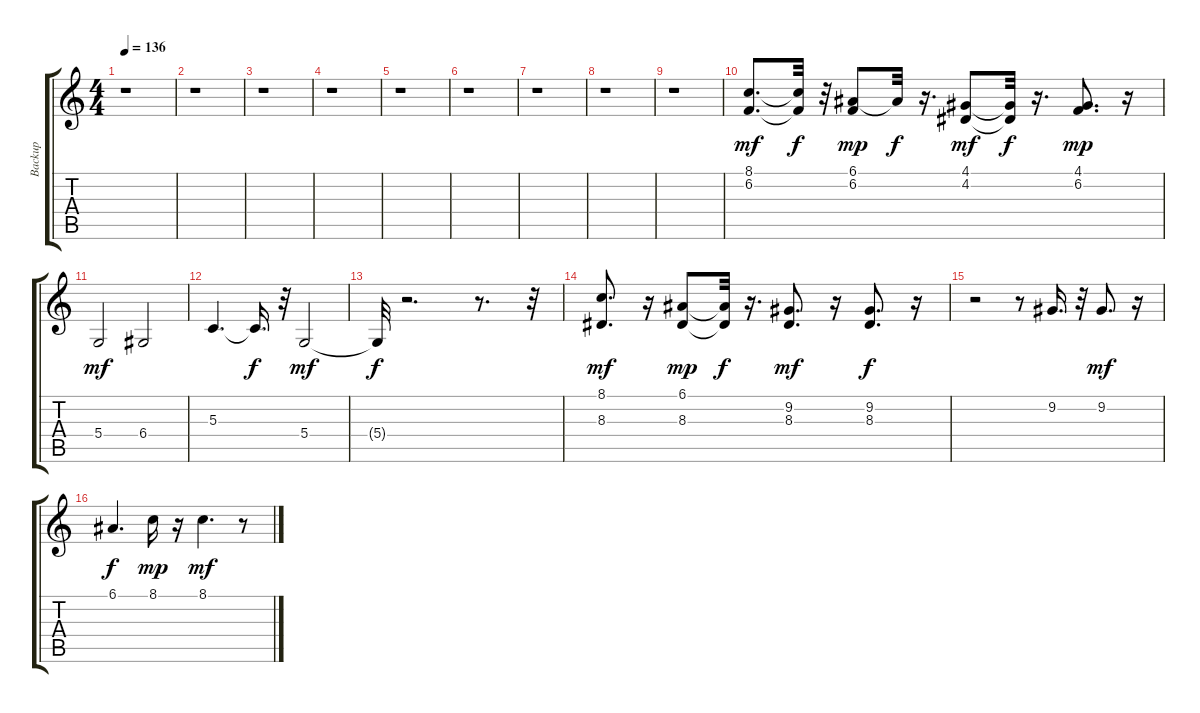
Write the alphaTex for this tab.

\track ("Backup" "Backup") {instrument choiraahs}
\staff {score tabs}
\tuning (E4 B3 G3 D3 A2 E2) {hide}
\ts (4 4)
\tempo 136
\clef g2
\ks c
r.1{dy f} |
r.1 |
r.1 |
r.1 |
r.1 |
r.1 |
r.1 |
r.1 |
r.1 |
(8.1 6.2).8{d dy mf} (8.1{t} 6.2{t}).32{dy f} r.32 (6.1 6.2).8{dy mp} 6.1{t}.32{dy f} r.16{d} (4.1 4.2).8{dy mf} (4.1{t} 4.2{t}).32{dy f} r.16{d} (4.1 6.2).8{d dy mp} r.16 |
5.4.2{dy mf} 6.4.2 |
5.3.4{d} 5.3{t}.16{d dy f} r.32 5.4.2{dy mf} |
5.4{t}.32{dy f} r.2{d} r.8{d} r.32 |
(8.1 8.3).8{d dy mf} r.16 (6.1 8.3).8{dy mp} (6.1{t} 8.3{t}).32{dy f} r.16{d} (9.2 8.3).8{d dy mf} r.16 (9.2 8.3).8{d dy f} r.16 |
r.2 r.8 9.2.16{d} r.32 9.2.8{d dy mf} r.16 |
6.1.4{d dy f} 8.1.16{dy mp} r.16 8.1.4{d dy mf} r.8
